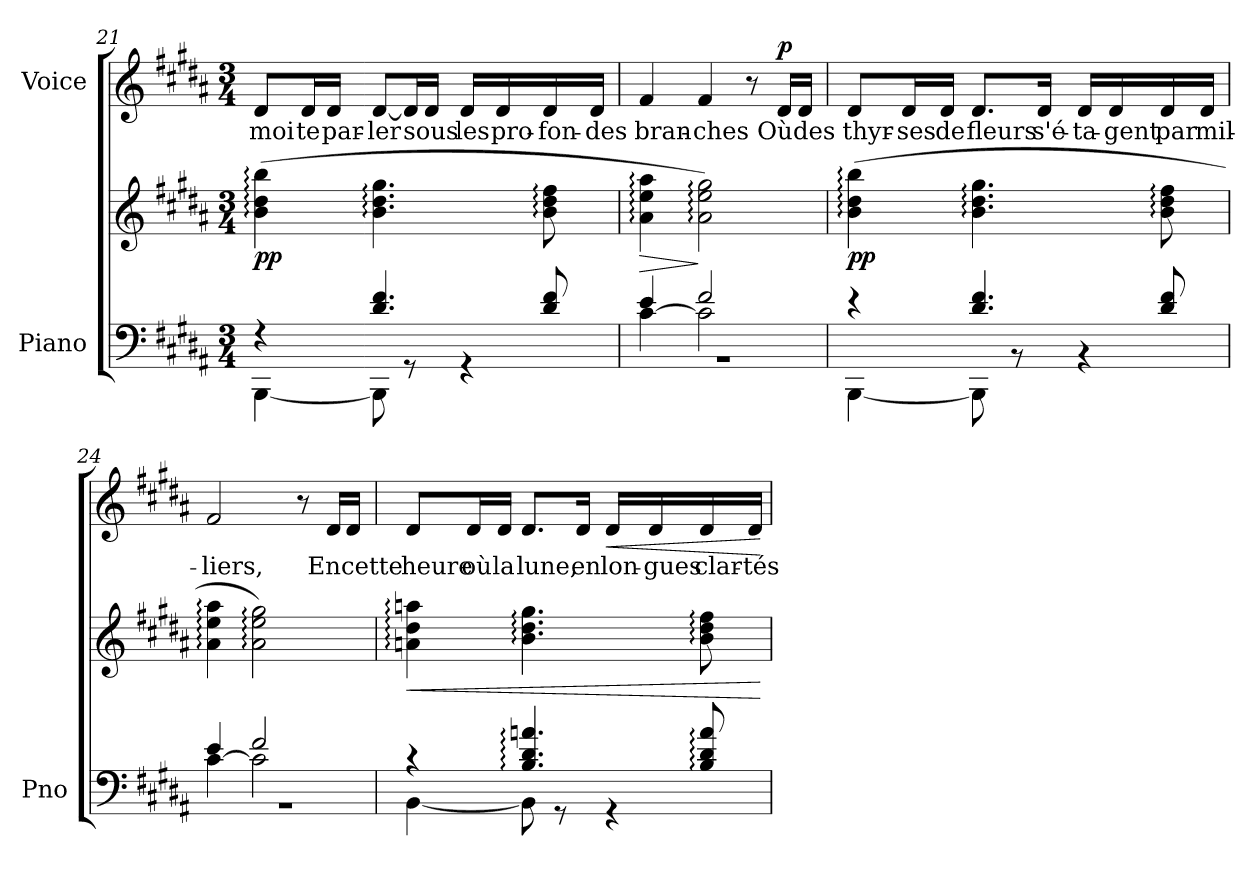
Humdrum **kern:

**kern	**kern	**dynam	**kern	**text	**dynam
*part2	*part2	*part2	*part1	*part1	*part1
*staff3	*staff2	*staff2/3	*staff1	*staff1	*staff1
*I"Piano	*	*	*I"Voice	*	*
*I'Pno	*	*	*	*	*
*clefF4	*clefG2	*	*clefG2	*	*
*k[f#c#g#d#a#]	*k[f#c#g#d#a#]	*	*k[f#c#g#d#a#]	*	*
*M3/4	*M3/4	*	*M3/4	*	*
=21	=21	=21	=21	=21	=21
*^	*	*	*	*	*
!	!	!	!LO:DY:b	!	!LO:LY:b	!
4rF	[4BBB\	(>4b\: 4dd#\: 4bb\:	pp	8d#/L	-moi	.
!	!	!	!	!	!LO:LY:b	!
.	.	.	.	16d#/L	te	.
!	!	!	!	!	!LO:LY:b	!
.	.	.	.	16d#/JJ	par-	.
!	!	!	!	!	!LO:LY:b	!
4.d#/ 4.f#/	8BBB\]	4.b\: 4.dd#\: 4.gg#\:	.	[8d#/L	-ler	.
.	8rGG	.	.	16d#/L]	.	.
!	!	!	!	!	!LO:LY:b	!
.	.	.	.	16d#/JJ	sous	.
!	!	!	!	!	!LO:LY:b	!
.	4rGG	.	.	16d#/LL	les	.
!	!	!	!	!	!LO:LY:b	!
.	.	.	.	16d#/	pro-	.
!	!	!	!	!	!LO:LY:b	!
8d#/ 8f#/	.	8b\: 8dd#\: 8ff#\:	.	16d#/	-fon-	.
!	!	!	!	!	!LO:LY:b	!
.	.	.	.	16d#/JJ	-des	.
!!LO:LB:g=z
=22	=22	=22	=22	=22	=22	=22
*	*^	*	*	*	*	*
!	!	!	!	!LO:HP:b	!	!LO:LY:b	!
4e/	2.rBB	[4c#\	4a#\: 4ee\: 4aa#\:	>	4f#/	bran-	.
!	!	!	!	!	!	!LO:LY:b	!
2f#/	.	2c#\]	2a#\: 2ee\: 2gg#\:)	]	4f#/	-ches	.
.	.	.	.	.	8r	.	.
!	!	!	!	!	!	!LO:LY:b	!LO:DY:a
.	.	.	.	.	16d#/LL	Où	p
!	!	!	!	!	!	!LO:LY:b	!
.	.	.	.	.	16d#/JJ	des	.
*	*v	*v	*	*	*	*	*
=23	=23	=23	=23	=23	=23	=23
!	!	!	!LO:DY:b	!	!LO:LY:b	!
4r	[4BBB\	(>4b\: 4dd#\: 4bb\:	pp	8d#/L	thyr-	.
!	!	!	!	!	!LO:LY:b	!
.	.	.	.	16d#/L	-ses	.
!	!	!	!	!	!LO:LY:b	!
.	.	.	.	16d#/JJ	de	.
!	!	!	!	!	!LO:LY:b	!
4.d#/ 4.f#/	8BBB\]	4.b\: 4.dd#\: 4.gg#\:	.	8.d#/L	fleurs	.
.	8rBB	.	.	.	.	.
!	!	!	!	!	!LO:LY:b	!
.	.	.	.	16d#/Jk	s'é-	.
!	!	!	!	!	!LO:LY:b	!
.	4rBB	.	.	16d#/LL	-ta-	.
!	!	!	!	!	!LO:LY:b	!
.	.	.	.	16d#/	-gent	.
!	!	!	!	!	!LO:LY:b	!
8d#/ 8f#/	.	8b\: 8dd#\: 8ff#\:	.	16d#/	par	.
!	!	!	!	!	!LO:LY:b	!
.	.	.	.	16d#/JJ	mil-	.
=24	=24	=24	=24	=24	=24	=24
*	*^	*	*	*	*	*
!	!	!	!	!	!	!LO:LY:b	!
4e/	2.rBB	[4c#\	4a#\: 4ee\: 4aa#\:	.	2f#/	-liers,	.
2f#/	.	2c#\]	2a#\: 2ee\: 2gg#\:)	.	.	.	.
.	.	.	.	.	8r	.	.
!	!	!	!	!	!	!LO:LY:b	!
.	.	.	.	.	16d#/LL	En	.
!	!	!	!	!	!	!LO:LY:b	!
.	.	.	.	.	16d#/JJ	cette	.
*	*v	*v	*	*	*	*	*
!!LO:LB:g=z
=25	=25	=25	=25	=25	=25	=25
!	!	!	!LO:HP:b	!	!LO:LY:b	!
4r	[4BB\	4an\: 4dd#\: 4aan\:	<	8d#/L	heure	.
!	!	!	!	!	!LO:LY:b	!
.	.	.	.	16d#/L	où	.
!	!	!	!	!	!LO:LY:b	!
.	.	.	.	16d#/JJ	la	.
!	!	!	!	!	!LO:LY:b	!
4.B/: 4.d#/: 4.an/:	8BB\]	4.b\: 4.dd#\: 4.gg#\:	.	8.d#/L	lune,	.
.	8r	.	.	.	.	.
!	!	!	!	!	!LO:LY:b	!
.	.	.	.	16d#/Jk	en	.
!	!	!	!	!	!LO:LY:b	!LO:HP:b
.	4r	.	.	16d#/LL	lon-	<
!	!	!	!	!	!LO:LY:b	!
.	.	.	.	16d#/	-gues	.
!	!	!	!	!	!LO:LY:b	!
8B/: 8d#/: 8a/:	.	8b\: 8dd#\: 8ff#\:	.	16d#/	clar-	.
!	!	!	!	!	!LO:LY:b	!
.	.	.	.	16d#/JJ	-tés	.
*v	*v	*	*	*	*	*
.	.	[	.	.	[
=	=	=	=	=	=
*-	*-	*-	*-	*-	*-
